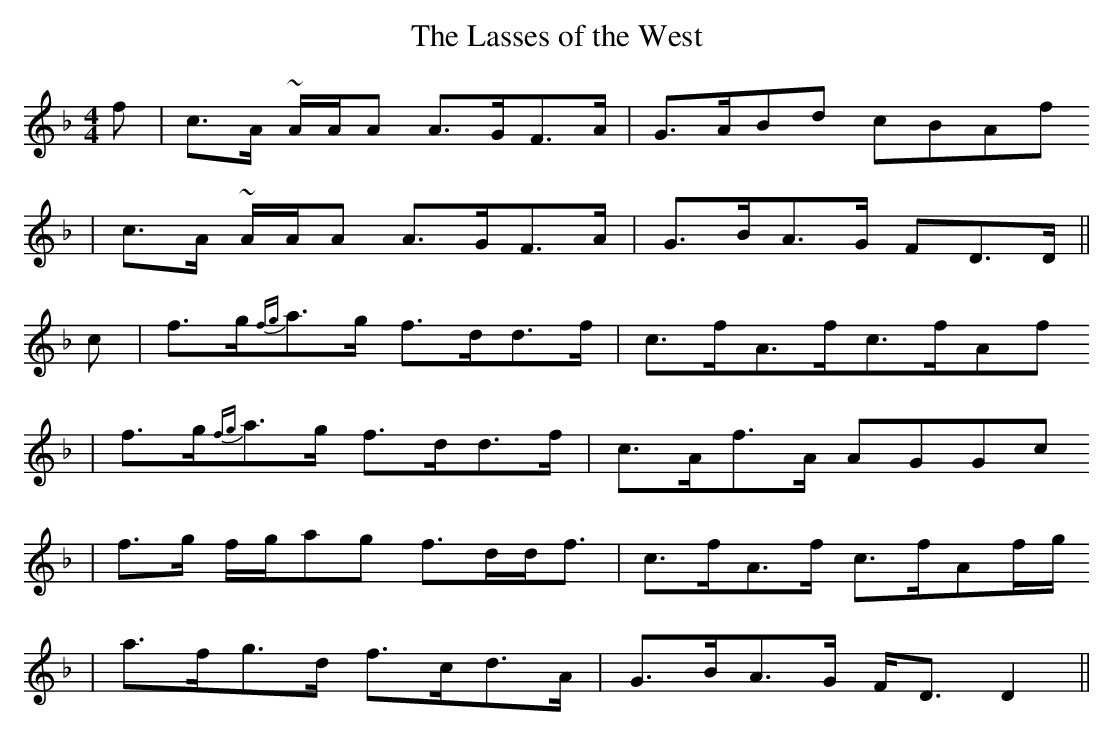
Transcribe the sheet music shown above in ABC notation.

X:1
T:The Lasses of the West
M:4/4
L:1/8
K:F
f|c>A ~A/2A/2A A>GF>A|G>ABd cBAf
 |c>A ~A/2A/2A A>GF>A|G>BA>G FD>D||
c|f>g{fg}a>g f>dd>f|c>fA>fc>fAf
 |f>g{fg}a>g f>dd>f|c>Af>A AGGc
 |f>g f/2g/2ag f>dd<f|c>fA>f c>fAf/2g/2
 |a>fg>d f>cd>A|G>BA>G F<DD2||
